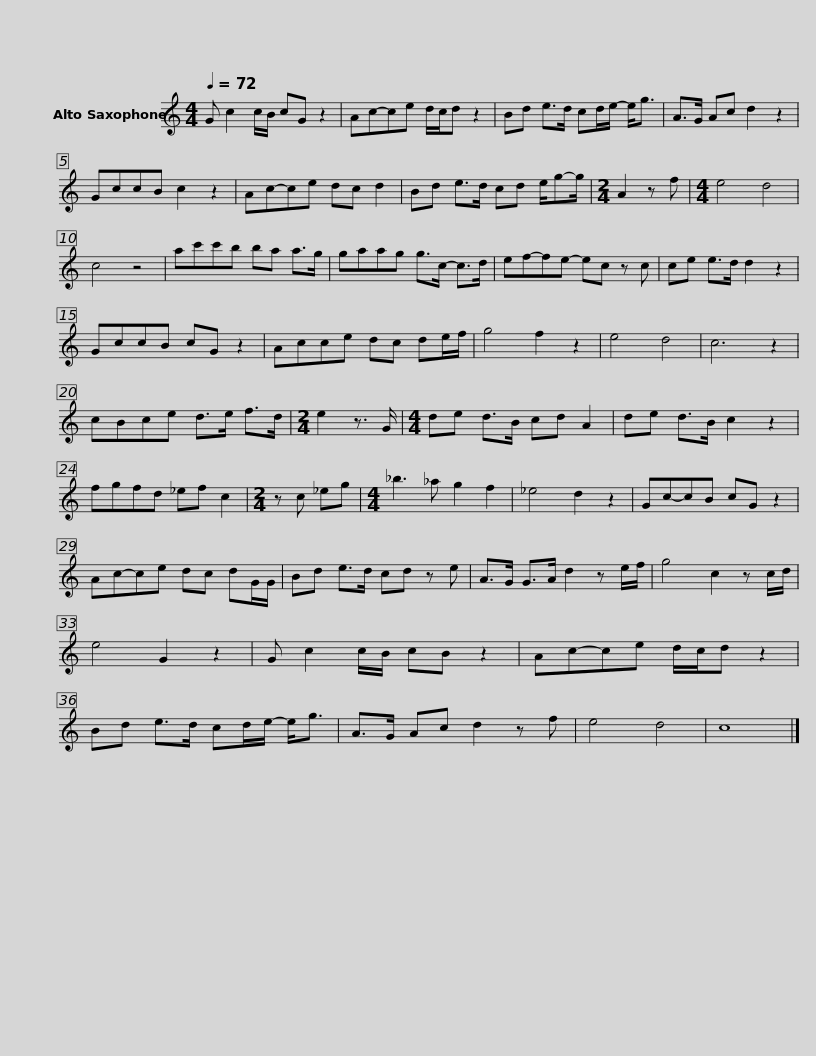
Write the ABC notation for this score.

X:1
L:1/8
Q:1/4=72
M:4/4
I:linebreak $
K:none
V:1 treble transpose=-9
V:1
[K:C] G c2 c/B/ cG z2 | Ac-ce d/c/d z2 | Bd e>d cd/e/- e<g | A>G Ac d2 z2 | GccB c2 z2 | %5
 Ac-ce dc d2 |$ Bd e>d cd e/g-g/ |[M:2/4] A2 z f |[M:4/4] e4 d4 | c4 z4 | %10
 ac'c'b ba a>g | gaag g>c- c>d |$ ef-fe- ec z c | ce e>d d2 z2 | GccB cG z2 | %15
 Acce dc de/f/ | g4 f2 z2 | e4 d4 | c6 z2 |$ cBce d>e f>d | %20
[M:2/4] e2 z3/2 G/ |[M:4/4] de d>B cd A2 | de d>B c2 z2 | fgfd _ef c2 |[M:2/4] z c _eg |$ %25
[M:4/4] _b3 _a g2 f2 | _e4 d2 z2 | Gc-cB cG z2 | Ac-ce dc dG/G/ | Bd e>d cd z e | %30
 A>G G>A d2 z e/f/ |$ g4 c2 z c/d/ | e4 G2 z2 | G c2 c/B/ cB z2 | Ac-ce d/c/d z2 | %35
 Bd e>d cd/e/- e<g | A>G Ac d2 z f | e4 d4 | c8 |] %39
